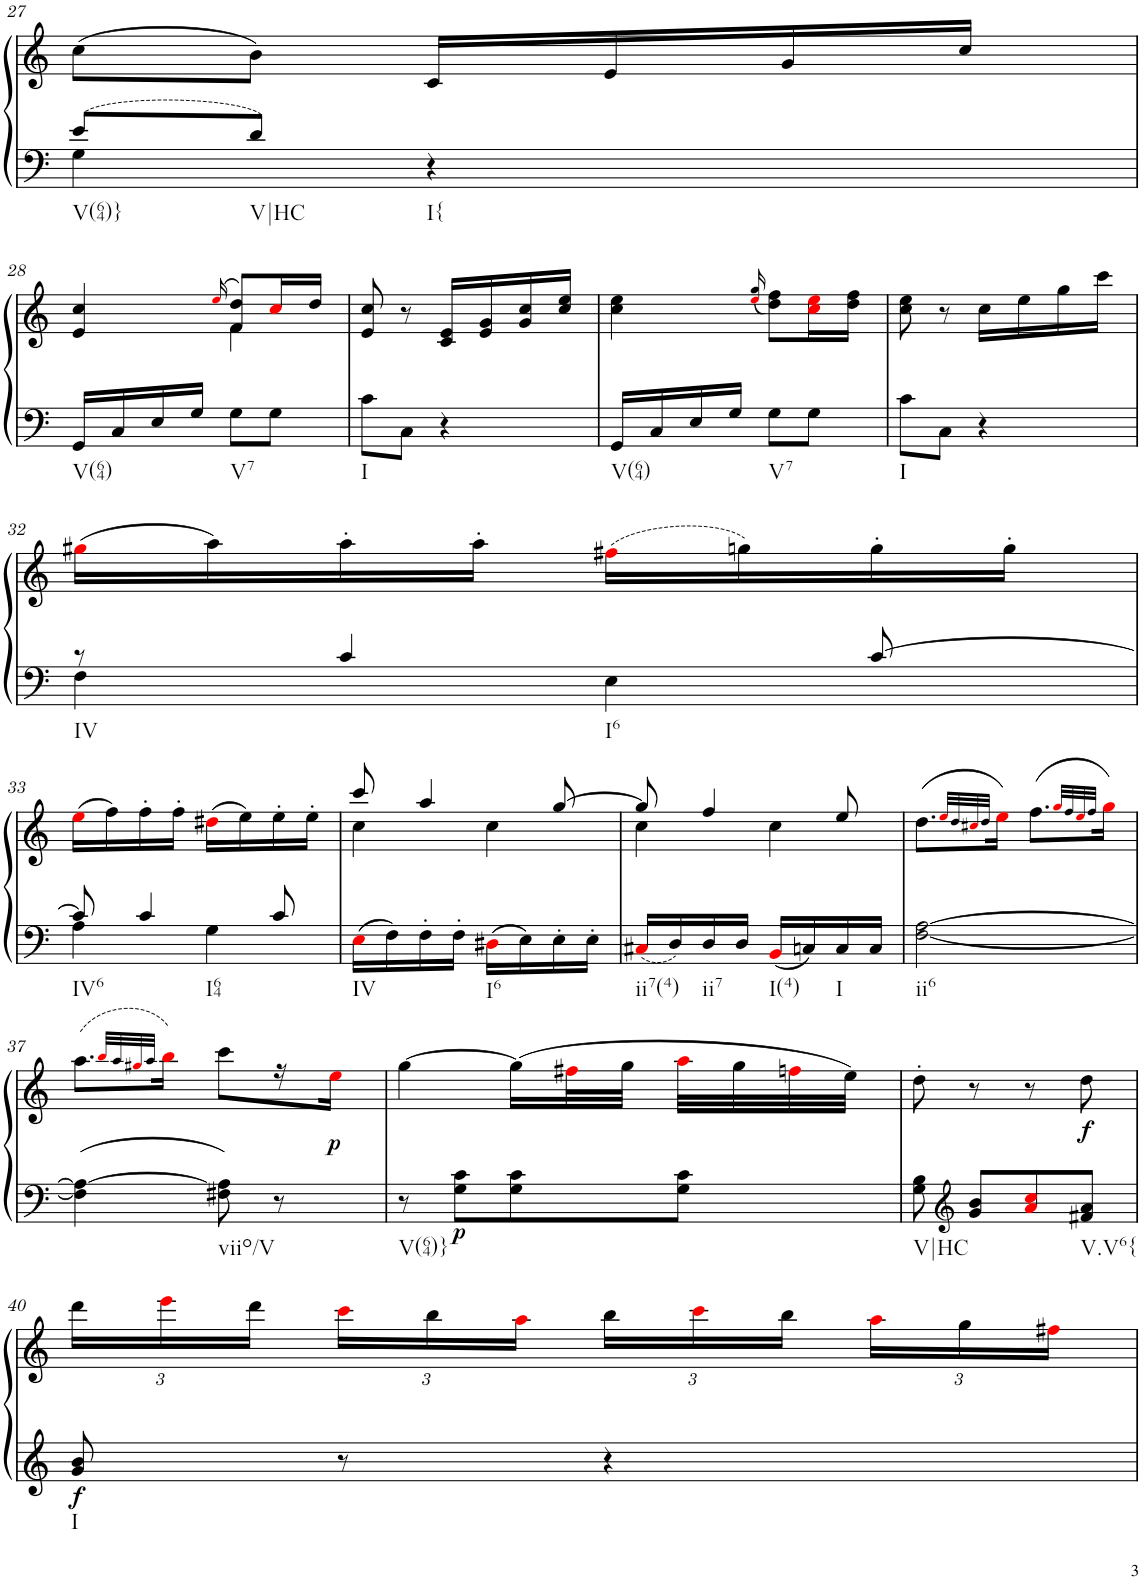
**kern	**kern	**dynam
*part1	*part1	*part1
*staff2	*staff1	*staff1/2
*I"Klavier linke Hand	*	*
!!LO:PB:g=z
*clefF4	*clefG2	*
*k[]	*k[]	*
*M2/4	*M2/4	*
=27	=27	=27
*^	*	*
!LO:TX:b:t=V(64)}	!	!	!
8e/L	4G\	(8cc\L	.
!LO:TX:b:t=V|HC	!	!	!
8d/J	.	8b\J)	.
!LO:TX:b:t=I{	!	!	!
4r	4ryy	16c/LL	.
.	.	16e/	.
.	.	16g/	.
.	.	16cc/JJ	.
*v	*v	*	*
!!LO:LB:g=z
=28	=28	=28
*	*^	*
!LO:TX:b:t=V(64)	!	!	!
16GG/LL	4e/ 4cc/	4ryy	.
16C/	.	.	.
16E/	.	.	.
16G/JJ	.	.	.
.	(>16qeei/	.	.
!LO:TX:b:t=V7	!	!	!
8G\L	8f/ 8dd/L)	4f\	.
8G\J	16cci/L	.	.
.	16dd/JJ	.	.
*	*v	*v	*
=29	=29	=29
!LO:TX:b:t=I	!	!
8c\L	8e/ 8cc/	.
8C\J	8r	.
4r	16c/ 16e/LL	.
.	16e/ 16g/	.
.	16g/ 16cc/	.
.	16cc/ 16ee/JJ	.
=30	=30	=30
!LO:TX:b:t=V(64)	!	!
16GG/LL	4cc\ 4ee\	.
16C/	.	.
16E/	.	.
16G/JJ	.	.
.	(16qeei/ 16qgg/	.
!LO:TX:b:t=V7	!	!
8G\L	8dd\ 8ff\L)	.
8G\J	16cci\ 16eei\L	.
.	16dd\ 16ff\JJ	.
=31	=31	=31
!LO:TX:b:t=I	!	!
8c\L	8cc\ 8ee\	.
8C\J	8r	.
4r	16cc\LL	.
.	16ee\	.
.	16gg\	.
.	16ccc\JJ	.
!!LO:LB:g=z
=32	=32	=32
*^	*	*
!LO:TX:b:t=IV	!	!	!
8r	4F\	(16gg#Xi\LL	.
.	.	16aa\)	.
!LO:TX:b:t=I6	!	!	!
4c/	.	16aa'\	.
.	.	16aa'\JJ	.
.	4E\	(16ff#Xi\LL	.
.	.	16ggn\)	.
[8c/	.	16gg'\	.
.	.	16gg'\JJ	.
!!LO:LB:g=z
=33	=33	=33	=33
!LO:TX:b:t=IV6	!	!	!
8c/]	4A\	(16eei\LL	.
.	.	16ff\)	.
!LO:TX:b:t=I64	!	!	!
4c/	.	16ff'\	.
.	.	16ff'\JJ	.
.	4G\	(16dd#Xi\LL	.
.	.	16ee\)	.
8c/	.	16ee'\	.
.	.	16ee'\JJ	.
*v	*v	*	*
=34	=34	=34
*	*^	*
!LO:TX:b:t=IV	!	!	!
16Ei\LL	8ccc/	4cc\	.
16F\	.	.	.
16F'\	4aa/	.	.
16F'\JJ	.	.	.
!LO:TX:b:t=I6	!	!	!
16D#Xi\LL	.	4cc\	.
16E\	.	.	.
16E'\	[8gg/	.	.
16E'\JJ	.	.	.
=35	=35	=35	=35
!LO:TX:b:t=ii7(4)	!	!	!
16C#Xi/LL	8gg/]	4cc\	.
16D/	.	.	.
!LO:TX:b:t=ii7	!	!	!
16D/	4ff/	.	.
16D/JJ	.	.	.
!LO:TX:b:t=I(4)	!	!	!
16BBi/LL	.	4cc\	.
16Cn/	.	.	.
!LO:TX:b:t=I	!	!	!
16C/	8ee/	.	.
16C/JJ	.	.	.
*	*v	*v	*
=36	=36	=36
!LO:TX:b:t=ii6	!	!
[2F\ [2A\	(8.dd\L	.
.	32qeei/LLL	.
.	32qdd/	.
.	32qcc#Xi/	.
.	32qdd/JJJ	.
.	16eei\Jk)	.
.	(8.ff\L	.
.	32qggi/LLL	.
.	32qff/	.
.	32qeei/	.
.	32qff/JJJ	.
.	16ggi\Jk)	.
!!LO:LB:g=z
=37	=37	=37
4F\] 4A\_	(8.aa\L	.
.	32qbbi/LLL	.
.	32qaa/	.
.	32qgg#Xi/	.
.	32qaa/JJJ	.
.	16bbi\Jk)	.
!LO:TX:b:t=viio/V	!	!
8F#X\ 8A\]	8ccc\L	.
8r	16r	.
!	!	!LO:DY:b
.	16eei\JJ	p
=38	=38	=38
!LO:TX:b:t=V(64)}	!	!
8r	[4gg\	.
!	!	!LO:DY:b=2
8G\ 8c\L	.	p
8G\ 8c\	(16gg\LL]	.
.	32ff#Xi\L	.
.	32gg\JJJ	.
8G\ 8c\J	32aai\LLL	.
.	32gg\	.
.	32ffni\	.
.	32ee\JJJ)	.
=39	=39	=39
!LO:TX:b:t=V|HC	!	!
8G\ 8B\	8dd'\	.
*clefG2	*	*
8g/ 8b/L	8r	.
8ai/ 8cci/	8r	.
!LO:TX:b:t=V.V6{	!	!
!	!	!LO:DY:b
8f#X/ 8a/J	8dd\	f
!!LO:LB:g=z
=40	=40	=40
*	*Xbrackettup	*
!LO:TX:b:t=I	!	!
!	!	!LO:DY:b=2
8g/ 8b/	24ddd\LL	f
.	24eeei\	.
.	24ddd\JJ	.
8r	24ccci\LL	.
.	24bb\	.
.	24aai\JJ	.
4r	24bb\LL	.
.	24ccci\	.
.	24bb\JJ	.
.	24aai\LL	.
.	24gg\	.
.	24ff#Xi\JJ	.
=	=	=
*-	*-	*-
